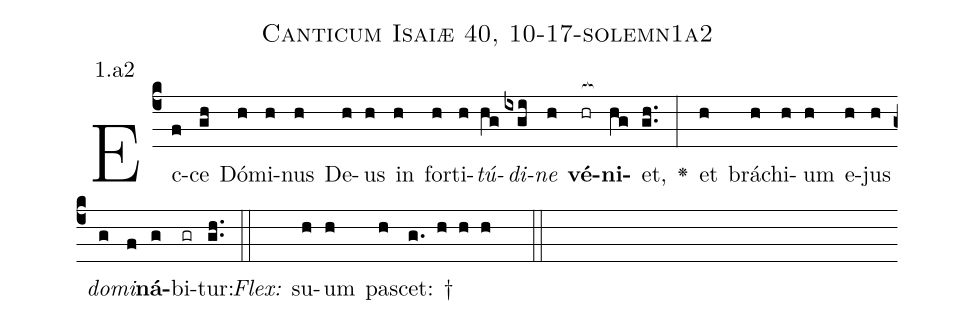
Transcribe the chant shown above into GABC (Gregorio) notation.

name: Canticum Isaiæ 40, 10-17-solemn1a2;
annotation: 1.a2;
%%
(c4)Ec(f)ce(gh) Dó(h)mi(h)nus(h) De(h)us(h) in(h) for(h)ti(h)<i>tú</i>(hg)<i>di</i>(ixgi)<i>ne</i>(h) <b>vé</b>(hr[ocb:1{])<b>ni</b>(hg[ocb:0}])et,(gh..) <v>\greheightstar</v>(:) et(h) brá(h)chi(h)um(h) e(h)jus(h) <i>do</i>(g)<i>mi</i>(f)<b>ná</b>(g)bi(gr)tur:(gh..) (::)
<i>Flex:</i>()  su(h)um(h) pa(h)scet: †(g. h h h  ::)

%E(h) u(h) o(g) u(f) a(g) e.(gh..) (::)
